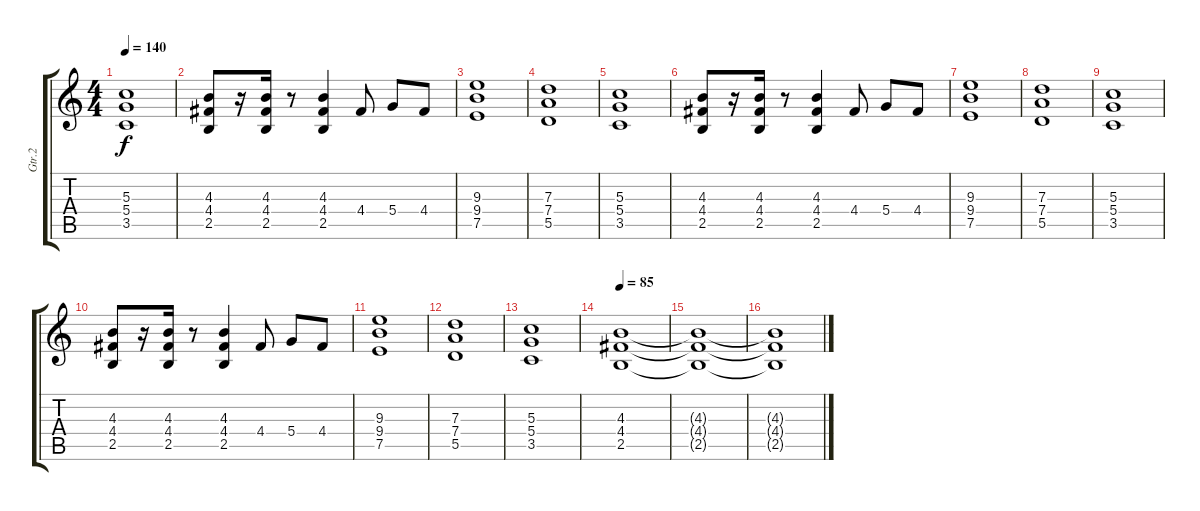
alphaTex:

\track ("Gtr.2" "Gtr.2") {instrument overdrivenguitar}
\staff {score tabs}
\tuning (E4 B3 G3 D3 A2 E2) {hide}
\ts (4 4)
\tempo 140
\clef g2
\ks c
(5.3 5.4 3.5).1{dy f} |
(4.3 4.4 2.5).8 r.16 (4.3 4.4 2.5).16 r.8 (4.3 4.4 2.5).4 4.4.8 5.4.8 4.4.8 |
(9.3 9.4 7.5).1 |
(7.3 7.4 5.5).1 |
(5.3 5.4 3.5).1 |
(4.3 4.4 2.5).8 r.16 (4.3 4.4 2.5).16 r.8 (4.3 4.4 2.5).4 4.4.8 5.4.8 4.4.8 |
(9.3 9.4 7.5).1 |
(7.3 7.4 5.5).1 |
(5.3 5.4 3.5).1 |
(4.3 4.4 2.5).8 r.16 (4.3 4.4 2.5).16 r.8 (4.3 4.4 2.5).4 4.4.8 5.4.8 4.4.8 |
(9.3 9.4 7.5).1 |
(7.3 7.4 5.5).1 |
(5.3 5.4 3.5).1 |
\tempo 85
(4.3 4.4 2.5).1 |
(4.3{t} 4.4{t} 2.5{t}).1 |
(4.3{t} 4.4{t} 2.5{t}).1
